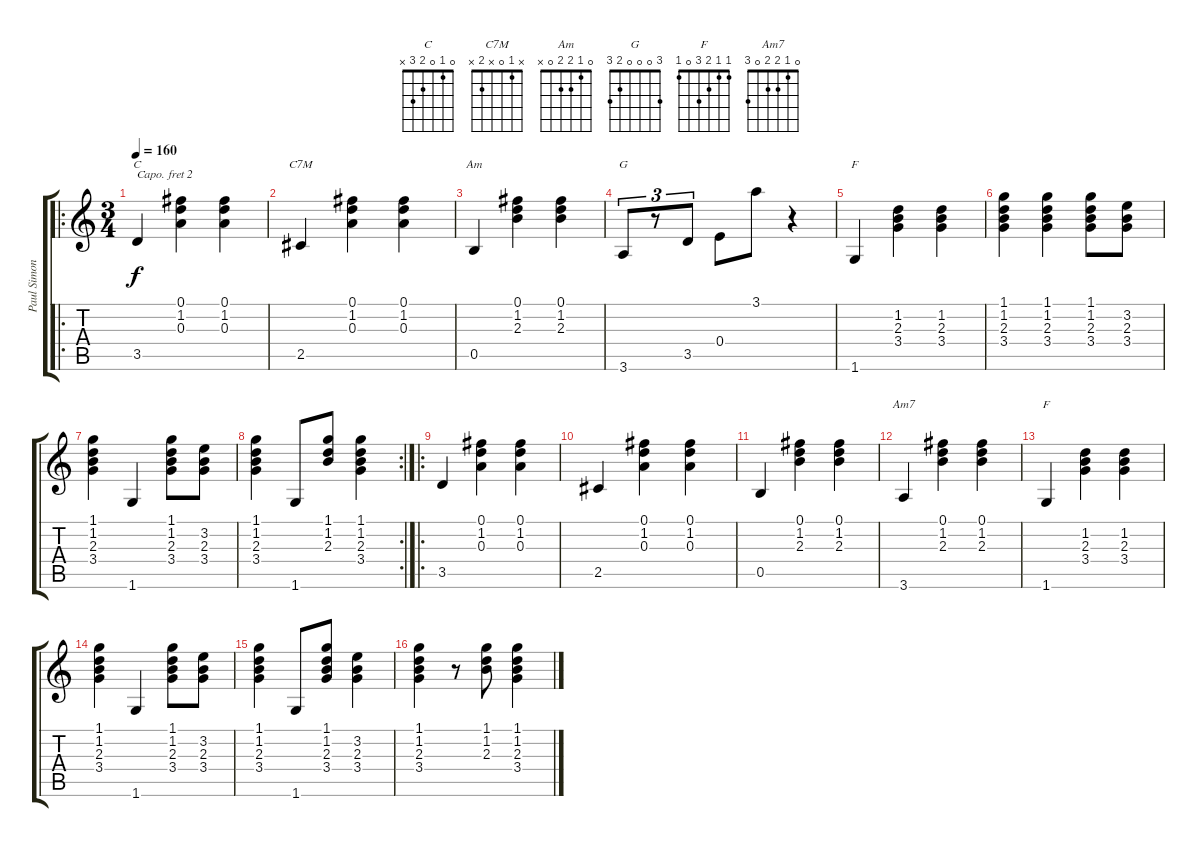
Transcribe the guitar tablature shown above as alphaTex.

\track ("Paul Simon" "Paul Simon") {instrument acousticguitarsteel}
\staff {score tabs}
\capo 2
\tuning (E4 B3 G3 D3 A2 E2) {hide}
\chord ("C" 0 1 0 2 3 x)
\chord ("C7M" x 1 0 x 2 x)
\chord ("Am" 0 1 2 2 0 x)
\chord ("G" 3 0 0 0 2 3)
\chord ("F" 1 1 2 3 3 1)
\chord ("Am7" 0 1 2 2 0 3)
\chord ("F" 1 1 2 3 0 1)
\ro
\ts (3 4)
\tempo 160
\clef g2
\ks c
3.5.4{ch "C" dy f instrument acousticguitarsteel} (0.1 1.2 0.3).4 (0.1 1.2 0.3).4 |
2.5.4{ch "C7M"} (0.1 1.2 0.3).4 (0.1 1.2 0.3).4 |
0.5.4{ch "Am"} (0.1 1.2 2.3).4 (0.1 1.2 2.3).4 |
3.6.8{tu (3 2) ch "G"} r.8{tu (3 2)} 3.5.8{tu (3 2)} 0.4.8 3.1.8 r.4 |
1.6.4{ch "F"} (1.2 2.3 3.4).4 (1.2 2.3 3.4).4 |
(1.1 1.2 2.3 3.4).4 (1.1 1.2 2.3 3.4).4 (1.1 1.2 2.3 3.4).8 (3.2 2.3 3.4).8 |
(1.1 1.2 2.3 3.4).4 1.6.4 (1.1 1.2 2.3 3.4).8 (3.2 2.3 3.4).8 |
\rc 2
(1.1 1.2 2.3 3.4).4 1.6.8 (1.1 1.2 2.3).8 (1.1 1.2 2.3 3.4).4 |
\ro
3.5.4 (0.1 1.2 0.3).4 (0.1 1.2 0.3).4 |
2.5.4 (0.1 1.2 0.3).4 (0.1 1.2 0.3).4 |
0.5.4 (0.1 1.2 2.3).4 (0.1 1.2 2.3).4 |
3.6.4{ch "Am7"} (0.1 1.2 2.3).4 (0.1 1.2 2.3).4 |
1.6.4{ch "F"} (1.2 2.3 3.4).4 (1.2 2.3 3.4).4 |
(1.1 1.2 2.3 3.4).4 1.6.4 (1.1 1.2 2.3 3.4).8 (3.2 2.3 3.4).8 |
(1.1 1.2 2.3 3.4).4 1.6.8 (1.1 1.2 2.3 3.4).8 (3.2 2.3 3.4).4 |
(1.1 1.2 2.3 3.4).4 r.8 (1.1 1.2 2.3).8 (1.1 1.2 2.3 3.4).4
